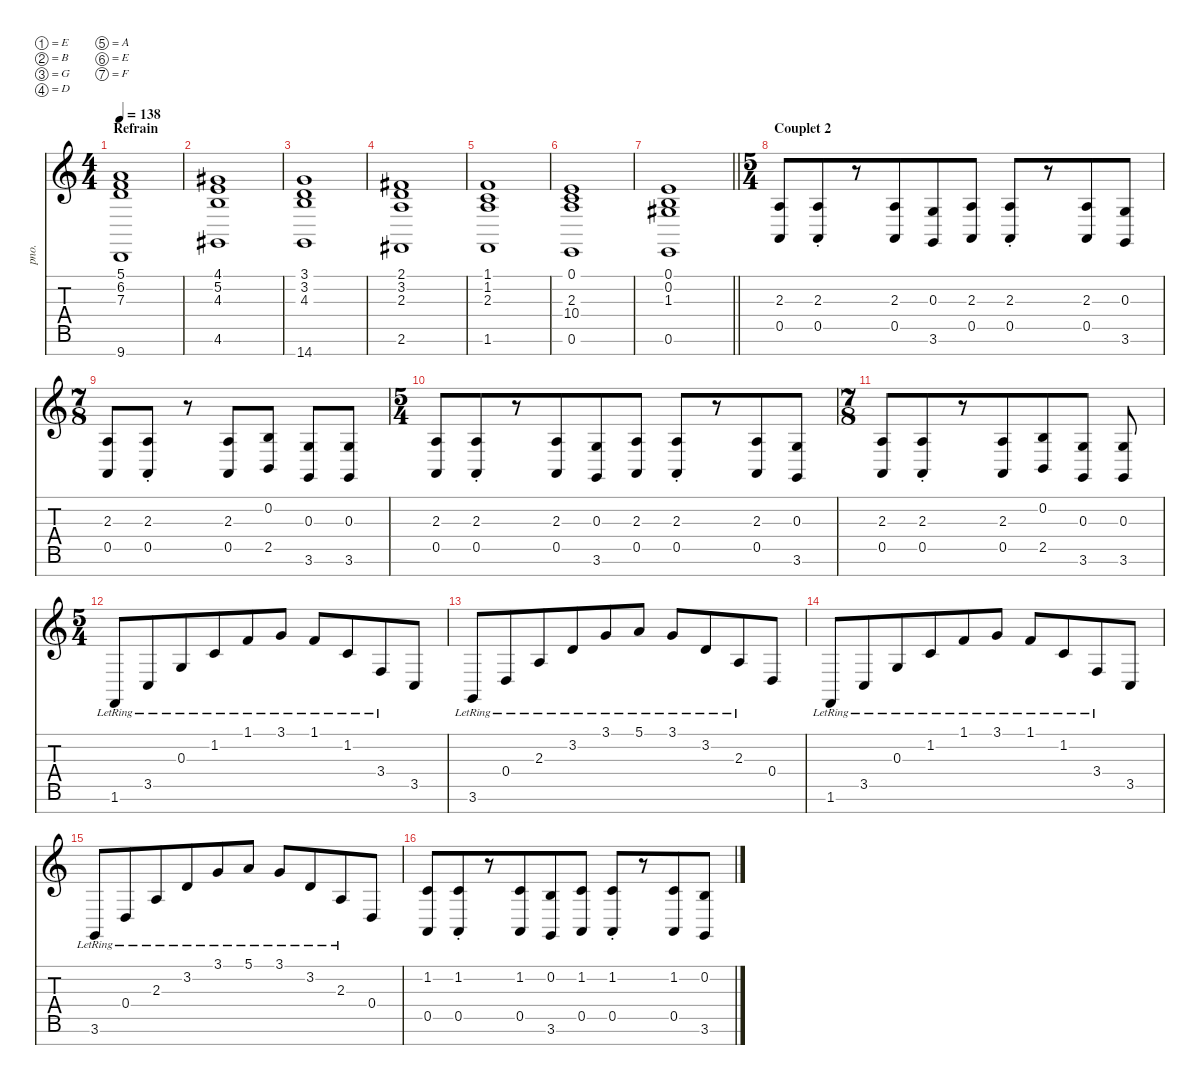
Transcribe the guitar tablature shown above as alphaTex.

\defaultSystemsLayout 4
\hideDynamics
\bracketExtendMode nobrackets
\track ("Clavier" "pno.") {instrument acousticgrandpiano}
\staff {score tabs}
\tuning (E4 B3 G3 D3 A2 E2 F1)
\ts (4 4)
\beaming (8 2 2 2 2)
\section ("" "Refrain")
\tempo 138
\clef g2
\ks aminor
(5.1 6.2 7.3 9.7).1{dy f} |
(4.1{acc #} 5.2 4.3 4.6{acc #}).1 |
(3.1 3.2 4.3 14.7).1 |
(2.1{acc #} 3.2 2.3 2.6{acc #}).1 |
(1.1 1.2 2.3 1.6).1 |
(0.1 2.3 10.4 0.6).1 |
\barLineRight lightlight
(0.1 0.2 1.3{acc #} 0.6).1 |
\ts (5 4)
\beaming (8 6 4)
\section ("" "Couplet 2")
(2.3 0.5).8 (2.3{st} 0.5{st}).8 r.8 (2.3 0.5).8 (0.3 3.6).8 (2.3 0.5).8 (2.3{st} 0.5{st}).8 r.8 (2.3 0.5).8 (0.3 3.6).8 |
\ts (7 8)
\beaming (8 3 2 2)
(2.3 0.5).8 (2.3{st} 0.5{st}).8 r.8 (2.3 0.5).8 (0.2 2.5).8 (0.3 3.6).8 (0.3 3.6).8 |
\ts (5 4)
\beaming (8 6 4)
(2.3 0.5).8 (2.3{st} 0.5{st}).8 r.8 (2.3 0.5).8 (0.3 3.6).8 (2.3 0.5).8 (2.3{st} 0.5{st}).8 r.8 (2.3 0.5).8 (0.3 3.6).8 |
\ts (7 8)
\beaming (8 6 4)
(2.3 0.5).8 (2.3{st} 0.5{st}).8 r.8 (2.3 0.5).8 (0.2 2.5).8 (0.3 3.6).8 (0.3 3.6).8 |
\ts (5 4)
\beaming (8 6 4)
1.6{lr}.8 3.5{lr}.8 0.3{lr}.8 1.2{lr}.8 1.1{lr}.8 3.1{lr}.8 1.1{lr}.8 1.2{lr}.8 3.4{lr}.8 3.5.8 |
3.6{lr}.8 0.4{lr}.8 2.3{lr}.8 3.2{lr}.8 3.1{lr}.8 5.1{lr}.8 3.1{lr}.8 3.2{lr}.8 2.3{lr}.8 0.4.8 |
1.6{lr}.8 3.5{lr}.8 0.3{lr}.8 1.2{lr}.8 1.1{lr}.8 3.1{lr}.8 1.1{lr}.8 1.2{lr}.8 3.4{lr}.8 3.5.8 |
3.6{lr}.8 0.4{lr}.8 2.3{lr}.8 3.2{lr}.8 3.1{lr}.8 5.1{lr}.8 3.1{lr}.8 3.2{lr}.8 2.3{lr}.8 0.4.8 |
(1.2 0.5).8 (1.2{st} 0.5{st}).8 r.8 (1.2 0.5).8 (0.2 3.6).8 (1.2 0.5).8 (1.2{st} 0.5{st}).8 r.8 (1.2 0.5).8 (0.2 3.6).8
